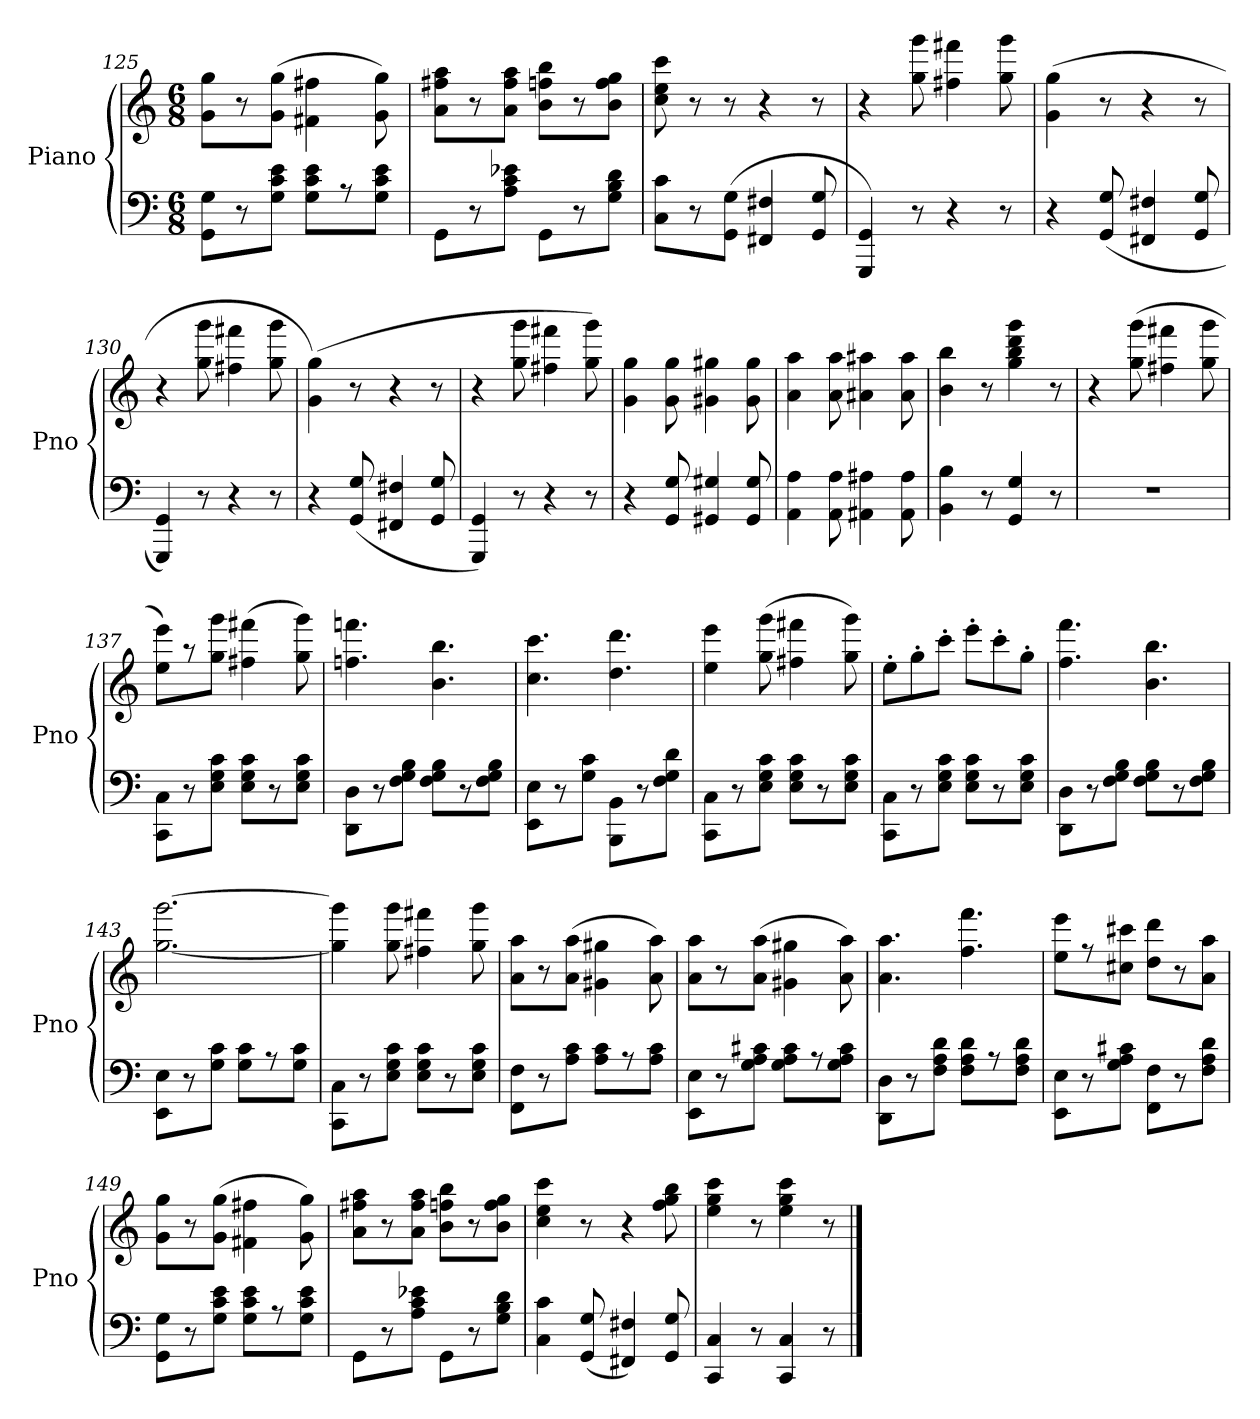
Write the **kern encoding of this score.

**kern	**kern
*part1	*part1
*staff2	*staff1
*I"Piano	*
*I'Pno	*
*clefF4	*clefG2
*k[]	*k[]
*M6/8	*M6/8
=125	=125
8GG\ 8G\L	8g\ 8gg\L
8r	8r
8G\ 8c\ 8e\J	(8g\ 8gg\J
8G\ 8c\ 8e\L	4f#X\ 4ff#X\
8r	.
8G\ 8c\ 8e\J	8g\ 8gg\)
=126	=126
8GG\L	8a\ 8ff#X\ 8aa\L
8r	8r
8A\ 8c\ 8e-X\J	8a\ 8ff#\ 8aa\J
8GG\L	8b\ 8ffn\ 8bb\L
8r	8r
8G\ 8B\ 8d\J	8b\ 8ff\ 8gg\J
=127	=127
8C\ 8c\L	8cc\ 8ee\ 8ccc\
8r	8r
(8GG\ 8G\J	8r
4FF#X/ 4F#X/	4r
8GG/ 8G/	8r
=128	=128
4GGG/ 4GG/)	4r
8r	8gg\ 8ggg\
4r	4ff#X\ 4fff#X\
8r	8gg\ 8ggg\
=129	=129
4r	(4g\ 4gg\
(8GG/ 8G/	8r
4FF#X/ 4F#X/	4r
8GG/ 8G/	8r
=130	=130
4GGG/ 4GG/)	4r
8r	8gg\ 8ggg\
4r	4ff#X\ 4fff#X\
8r	8gg\ 8ggg\
=131	=131
4r	(4g\ 4gg\)
(8GG/ 8G/	8r
4FF#X/ 4F#X/	4r
8GG/ 8G/	8r
=132	=132
4GGG/ 4GG/)	4r
8r	8gg\ 8ggg\
4r	4ff#X\ 4fff#X\
8r	8gg\ 8ggg\)
=133	=133
4r	4g\ 4gg\
8GG/ 8G/	8g\ 8gg\
4GG#X/ 4G#X/	4g#X\ 4gg#X\
8GG#/ 8G#/	8g#\ 8gg#\
=134	=134
4AA\ 4A\	4a\ 4aa\
8AA\ 8A\	8a\ 8aa\
4AA#X\ 4A#X\	4a#X\ 4aa#X\
8AA#\ 8A#\	8a#\ 8aa#\
=135	=135
4BB\ 4B\	4b\ 4bb\
8r	8r
4GG/ 4G/	4gg\ 4bb\ 4ddd\ 4ggg\
8r	8r
=136	=136
2.r	4r
.	(8gg\ 8ggg\
.	4ff#X\ 4fff#X\
.	8gg\ 8ggg\
=137	=137
8CC\ 8C\L	8ee\ 8eee\L)
8r	8r
8E\ 8G\ 8c\J	8gg\ 8ggg\J
8E\ 8G\ 8c\L	(4ff#X\ 4fff#X\
8r	.
8E\ 8G\ 8c\J	8gg\ 8ggg\)
=138	=138
8DD\ 8D\L	4.ffn\ 4.fffn\
8r	.
8F\ 8G\ 8B\J	.
8F\ 8G\ 8B\L	4.b\ 4.bb\
8r	.
8F\ 8G\ 8B\J	.
=139	=139
8EE\ 8E\L	4.cc\ 4.ccc\
8r	.
8G\ 8c\J	.
8BBB\ 8BB\L	4.dd\ 4.ddd\
8r	.
8F\ 8G\ 8d\J	.
=140	=140
8CC\ 8C\L	4ee\ 4eee\
8r	.
8E\ 8G\ 8c\J	(8gg\ 8ggg\
8E\ 8G\ 8c\L	4ff#X\ 4fff#X\
8r	.
8E\ 8G\ 8c\J	8gg\ 8ggg\)
=141	=141
8CC\ 8C\L	8ee'\L
8r	8gg'\
8E\ 8G\ 8c\J	8ccc'\J
8E\ 8G\ 8c\L	8eee'\L
8r	8ccc'\
8E\ 8G\ 8c\J	8gg'\J
=142	=142
8DD\ 8D\L	4.ff\ 4.fff\
8r	.
8F\ 8G\ 8B\J	.
8F\ 8G\ 8B\L	4.b\ 4.bb\
8r	.
8F\ 8G\ 8B\J	.
=143	=143
8EE\ 8E\L	[2.gg\ [2.ggg\
8r	.
8G\ 8c\J	.
8G\ 8c\L	.
8r	.
8G\ 8c\J	.
=144	=144
8CC\ 8C\L	4gg]\ 4ggg]\
8r	.
8E\ 8G\ 8c\J	8gg\ 8ggg\
8E\ 8G\ 8c\L	4ff#X\ 4fff#X\
8r	.
8E\ 8G\ 8c\J	8gg\ 8ggg\
=145	=145
8FF\ 8F\L	8a\ 8aa\L
8r	8r
8A\ 8c\J	(8a\ 8aa\J
8A\ 8c\L	4g#X\ 4gg#X\
8r	.
8A\ 8c\J	8a\ 8aa\)
=146	=146
8EE\ 8E\L	8a\ 8aa\L
8r	8r
8G\ 8A\ 8c#X\J	(8a\ 8aa\J
8G\ 8A\ 8c#\L	4g#X\ 4gg#X\
8r	.
8G\ 8A\ 8c#\J	8a\ 8aa\)
=147	=147
8DD\ 8D\L	4.a\ 4.aa\
8r	.
8F\ 8A\ 8d\J	.
8F\ 8A\ 8d\L	4.ff\ 4.fff\
8r	.
8F\ 8A\ 8d\J	.
=148	=148
8EE\ 8E\L	8ee\ 8eee\L
8r	8r
8G\ 8A\ 8c#X\J	8cc#X\ 8ccc#X\J
8FF\ 8F\L	8dd\ 8ddd\L
8r	8r
8F\ 8A\ 8d\J	8a\ 8aa\J
=149	=149
8GG\ 8G\L	8g\ 8gg\L
8r	8r
8G\ 8c\ 8e\J	(8g\ 8gg\J
8G\ 8c\ 8e\L	4f#X\ 4ff#X\
8r	.
8G\ 8c\ 8e\J	8g\ 8gg\)
=150	=150
8GG\L	8a\ 8ff#X\ 8aa\L
8r	8r
8A\ 8c\ 8e-X\J	8a\ 8ff#\ 8aa\J
8GG\L	8b\ 8ffn\ 8bb\L
8r	8r
8G\ 8B\ 8d\J	8b\ 8ff\ 8gg\J
=151	=151
4C\ 4c\	4cc\ 4ee\ 4ccc\
(8GG/ 8G/	8r
4FF#X/ 4F#X/)	4r
8GG/ 8G/	8ff\ 8gg\ 8bb\
=152	=152
4CC/ 4C/	4ee\ 4gg\ 4ccc\
8r	8r
4CC/ 4C/	4ee\ 4gg\ 4ccc\
8r	8r
==	==
*-	*-
